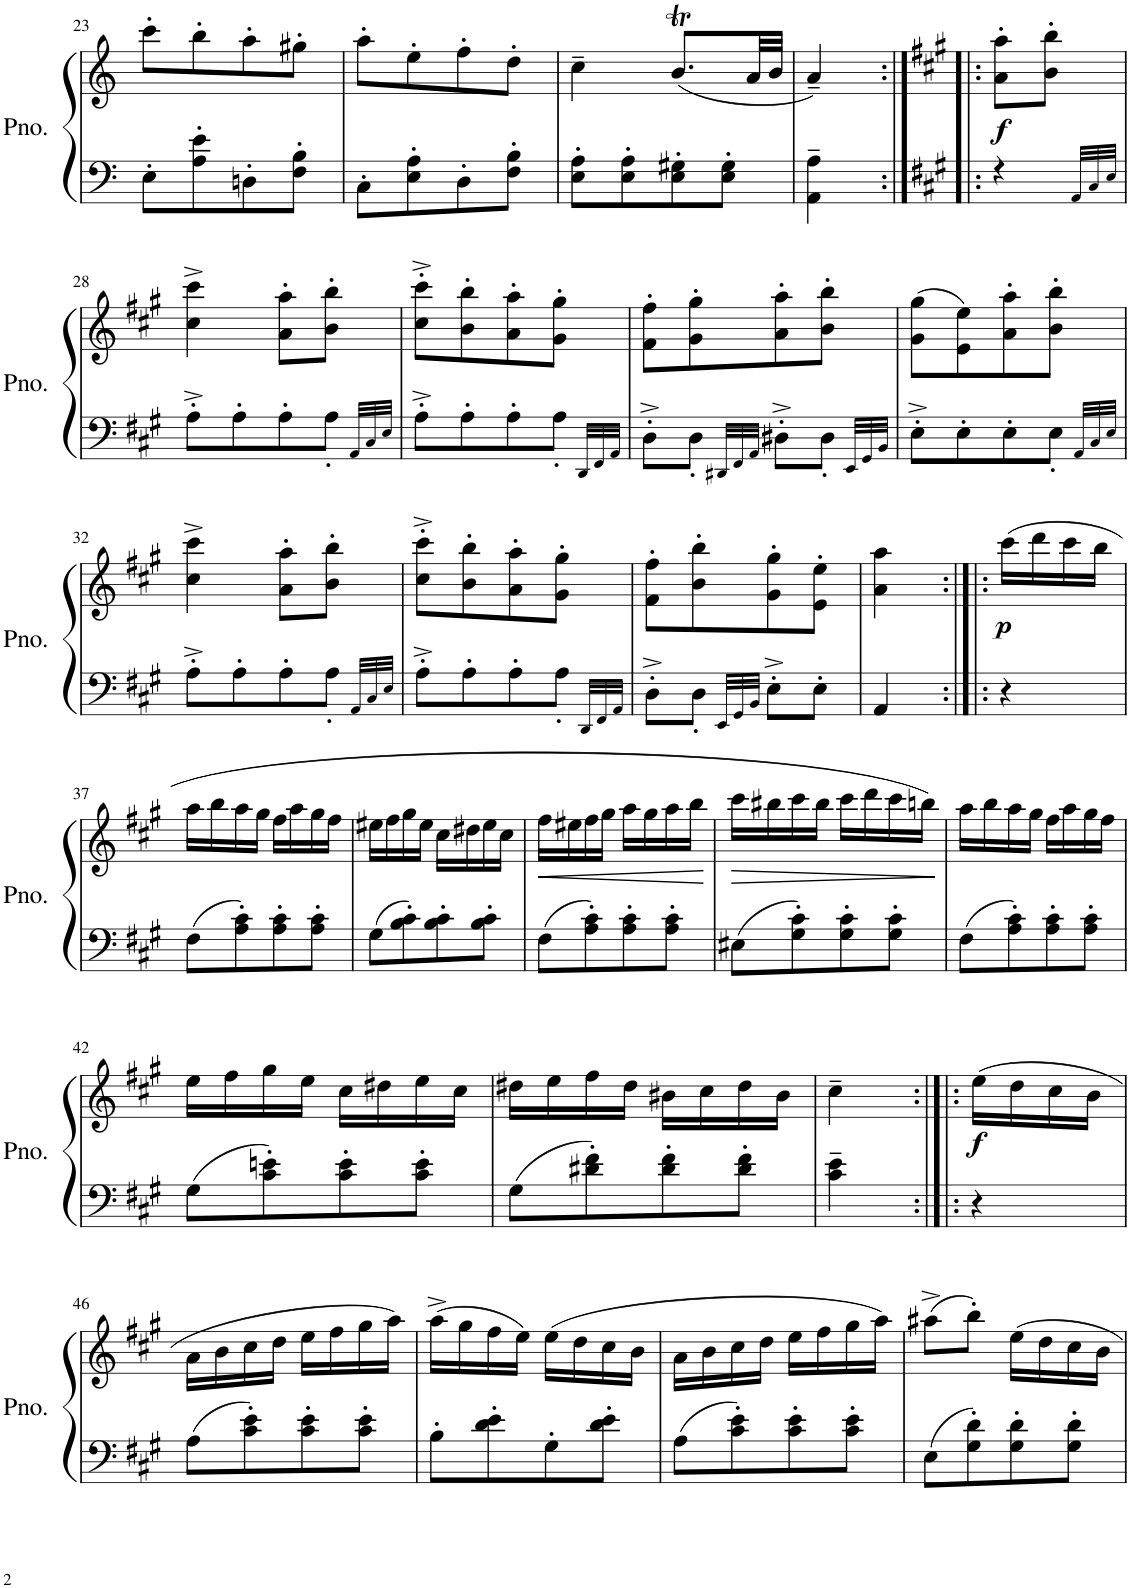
**kern	**kern	**dynam
*part1	*part1	*part1
*staff2	*staff1	*staff1/2
*I"Piano	*	*
*I'Pno.	*	*
!!LO:PB:g=z
*clefF4	*clefG2	*
*k[]	*k[]	*
*M2/4	*M2/4	*
=23	=23	=23
8E'\L	8ccc'\L	.
8A\' 8e\'	8bb'\	.
8Dn'\	8aa'\	.
8F\' 8B\'J	8gg#X'\J	.
=24	=24	=24
8C'\L	8aa'\L	.
8E\' 8A\'	8ee'\	.
8D'\	8ff'\	.
8F\' 8B\'J	8dd'\J	.
=25	=25	=25
8E\' 8A\'L	4cc~\	.
8E\' 8A\'	.	.
8E\' 8G#X\'	(8.bt/L	.
8E\' 8G#\'J	.	.
.	32a/LL	.
.	32b/JJJ	.
=26	=26	=26
4AA\~ 4A\~	4a~/)	.
=27:|!|:	=27:|!|:	=27:|!|:
*k[f#c#g#]	*k[f#c#g#]	*
*^	*	*
!	!	!	!LO:DY:b
4r	8ryy	8a\' 8aa\'L	f
.	16ryy	8b\' 8bb\'J	.
*	*Xtuplet	*	*
.	48AA!/LLL	.	.
.	48C#!/	.	.
.	48E!/JJJ	.	.
!!LO:LB:g=z
=28	=28	=28	=28
8A'^\L	4..ryy	4cc#\^ 4ccc#\^	.
8A'\	.	.	.
8A'\	.	8a\' 8aa\'L	.
8A'\J	.	8b\' 8bb\'J	.
.	48AA!/LLL	.	.
.	48C#!/	.	.
.	48E!/JJJ	.	.
=29	=29	=29	=29
8A'^\L	4..ryy	8cc#\'^ 8ccc#\'^L	.
8A'\	.	8b\' 8bb\'	.
8A'\	.	8a\' 8aa\'	.
8A'\J	.	8g#\' 8gg#\'J	.
.	48DD!/LLL	.	.
.	48FF#!/	.	.
.	48AA!/JJJ	.	.
=30	=30	=30	=30
8D'^\L	8.ryy	8f#\' 8ff#\'L	.
8D'\J	.	8g#\' 8gg#\'	.
.	48DD#X!/LLL	.	.
.	48FF#!/	.	.
.	48AA!/JJJ	.	.
8D#X'^\L	8.ryy	8a\' 8aa\'	.
8D#'\J	.	8b\' 8bb\'J	.
.	48EE!/LLL	.	.
.	48GG#!/	.	.
.	48BB!/JJJ	.	.
=31	=31	=31	=31
8E'^\L	4..ryy	(8g#\ 8gg#\L	.
8E'\	.	8e\ 8ee\)	.
8E'\	.	8a\' 8aa\'	.
8E'\J	.	8b\' 8bb\'J	.
.	48AA!/LLL	.	.
.	48C#!/	.	.
.	48E!/JJJ	.	.
!!LO:LB:g=z
=32	=32	=32	=32
8A'^\L	4..ryy	4cc#\^ 4ccc#\^	.
8A'\	.	.	.
8A'\	.	8a\' 8aa\'L	.
8A'\J	.	8b\' 8bb\'J	.
.	48AA!/LLL	.	.
.	48C#!/	.	.
.	48E!/JJJ	.	.
=33	=33	=33	=33
8A'^\L	4..ryy	8cc#\'^ 8ccc#\'^L	.
8A'\	.	8b\' 8bb\'	.
8A'\	.	8a\' 8aa\'	.
8A'\J	.	8g#\' 8gg#\'J	.
.	48DD!/LLL	.	.
.	48FF#!/	.	.
.	48AA!/JJJ	.	.
=34	=34	=34	=34
8D'^\L	8.ryy	8f#\' 8ff#\'L	.
8D'\J	.	8b\' 8bb\'	.
.	48EE!/LLL	.	.
.	48GG#!/	.	.
.	48BB!/JJJ	.	.
8E'^\L	4ryy	8g#\' 8gg#\'	.
8E'\J	.	8e\' 8ee\'J	.
*v	*v	*	*
=35	=35	=35
4AA/	4a\ 4aa\	.
=36:|!|:	=36:|!|:	=36:|!|:
!	!	!LO:DY:b
4r	(16ccc#\LL	p
.	16ddd\	.
.	16ccc#\	.
.	16bb\JJ	.
!!LO:LB:g=z
=37	=37	=37
8F#\L	16aa\LL	.
.	16bb\	.
8A\' 8c#\'	16aa\	.
.	16gg#\JJ	.
8A\' 8c#\'	16ff#\LL	.
.	16aa\	.
8A\' 8c#\'J	16gg#\	.
.	16ff#\JJ	.
=38	=38	=38
8G#\L	16ee#X\LL	.
.	16ff#\	.
8B\' 8c#\'	16gg#\	.
.	16ee#\JJ	.
8B\' 8c#\'	16cc#\LL	.
.	16dd#X\	.
8B\' 8c#\'J	16ee#\	.
.	16cc#\JJ	.
=39	=39	=39
!	!	!LO:HP:b
8F#\L	16ff#\LL	<
.	16ee#X\	.
8A\' 8c#\'	16ff#\	.
.	16gg#\JJ	.
8A\' 8c#\'	16aa\LL	.
.	16gg#\	.
8A\' 8c#\'J	16aa\	.
.	16bb\JJ	.
.	.	[
=40	=40	=40
!	!	!LO:HP:b
8E#X\L	16ccc#\LL	>
.	16bb#X\	.
8G#\' 8c#\'	16ccc#\	.
.	16bb#\JJ	.
8G#\' 8c#\'	16ccc#\LL	.
.	16ddd\	.
8G#\' 8c#\'J	16ccc#\	.
.	16bbn\JJ)	.
.	.	]
=41	=41	=41
8F#\L	16aa\LL	.
.	16bb\	.
8A\' 8c#\'	16aa\	.
.	16gg#\JJ	.
8A\' 8c#\'	16ff#\LL	.
.	16aa\	.
8A\' 8c#\'J	16gg#\	.
.	16ff#\JJ	.
!!LO:LB:g=z
=42	=42	=42
8G#\L	16ee\LL	.
.	16ff#\	.
8c#\' 8en\'	16gg#\	.
.	16ee\JJ	.
8c#\' 8e\'	16cc#\LL	.
.	16dd#X\	.
8c#\' 8e\'J	16ee\	.
.	16cc#\JJ	.
=43	=43	=43
8G#\L	16dd#X\LL	.
.	16ee\	.
8d#X\' 8f#\'	16ff#\	.
.	16dd#\JJ	.
8d#\' 8f#\'	16b#X\LL	.
.	16cc#\	.
8d#\' 8f#\'J	16dd#\	.
.	16b#\JJ	.
=44	=44	=44
4c#\~ 4e\~	4cc#~\	.
=45:|!|:	=45:|!|:	=45:|!|:
!	!	!LO:DY:b
4r	(16ee\LL	f
.	16dd\	.
.	16cc#\	.
.	16b\JJ	.
!!LO:LB:g=z
=46	=46	=46
8A\L	16a\LL	.
.	16b\	.
8c#\' 8e\'	16cc#\	.
.	16dd\JJ	.
8c#\' 8e\'	16ee\LL	.
.	16ff#\	.
8c#\' 8e\'J	16gg#\	.
.	16aa\JJ)	.
=47	=47	=47
8B'\L	(16aa^\LL	.
.	16gg#\	.
8d\' 8e\'	16ff#\	.
.	16ee\JJ)	.
8G#'\	(16ee\LL	.
.	16dd\	.
8d\' 8e\'J	16cc#\	.
.	16b\JJ	.
=48	=48	=48
8A\L	16a\LL	.
.	16b\	.
8c#\' 8e\'	16cc#\	.
.	16dd\JJ	.
8c#\' 8e\'	16ee\LL	.
.	16ff#\	.
8c#\' 8e\'J	16gg#\	.
.	16aa\JJ)	.
=49	=49	=49
8E\L	(8aa#X^\L	.
8G#\' 8d\'	8bb'\J)	.
8G#\' 8d\'	16ee\LL	.
.	16dd\	.
8G#\' 8d\'J	16cc#\	.
.	16b\JJ	.
=	=	=
*-	*-	*-
